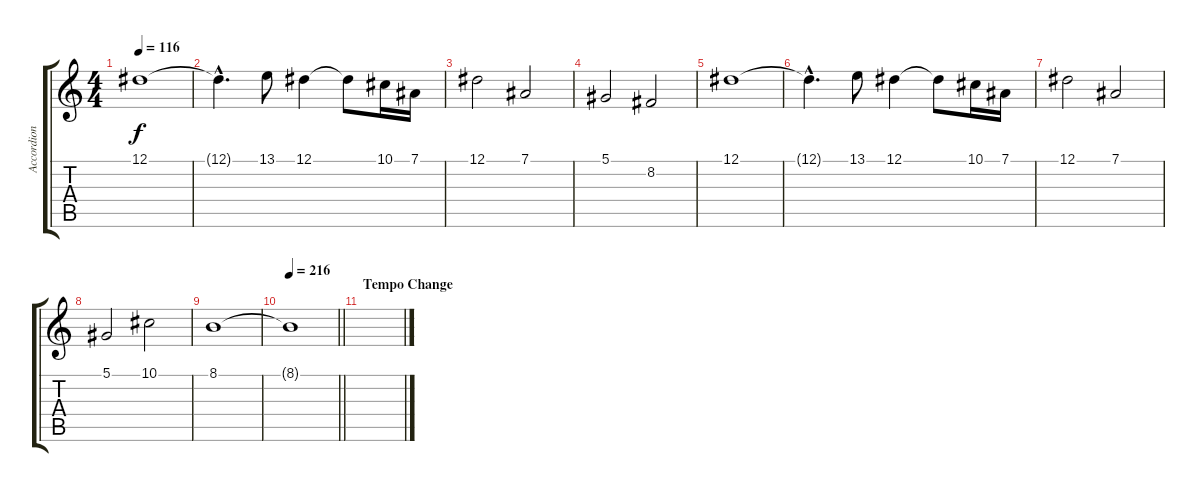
\track ("Accordion" "Accordion") {instrument accordion}
\staff {score tabs}
\tuning (Eb4 Bb3 Gb3 Db3 Ab2 Eb2) {hide}
\ts (4 4)
\tempo 116
\clef g2
\ks c
12.1.1{dy f} |
12.1{hac t}.4{d} 13.1.8 12.1.4 12.1{t}.8 10.1.16 7.1.16 |
12.1.2 7.1.2 |
5.1.2 8.2.2 |
12.1.1 |
12.1{hac t}.4{d} 13.1.8 12.1.4 12.1{t}.8 10.1.16 7.1.16 |
12.1.2 7.1.2 |
5.1.2 10.1.2 |
8.1.1{volume 1} |
\tempo 216
\barLineRight lightlight
8.1{t}.1 |
\section ("" "Tempo Change")
